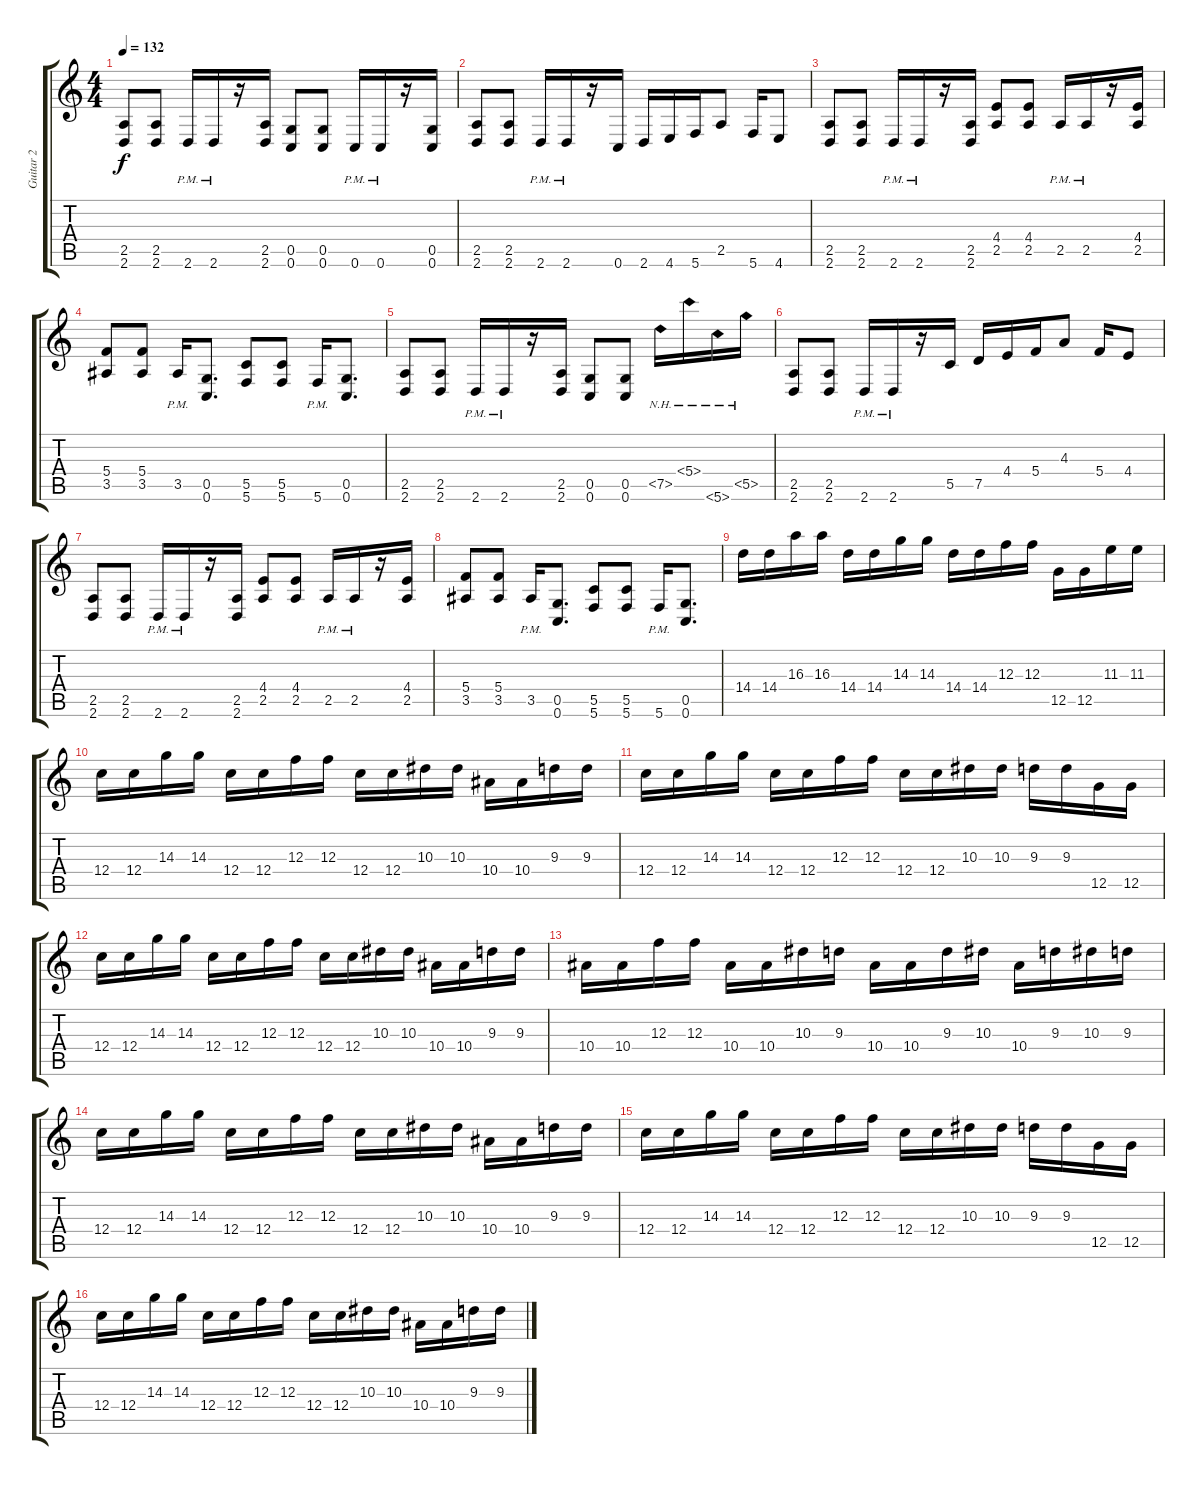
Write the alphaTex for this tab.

\track ("Guitar 2" "Guitar 2") {instrument distortionguitar}
\staff {score tabs}
\tuning (D4 A3 F3 C3 G2 C2) {hide}
\ts (4 4)
\tempo 132
\clef g2
\ks c
(2.5 2.6).8{dy f} (2.5 2.6).8 2.6{pm}.16 2.6{pm}.16 r.16 (2.5 2.6).16 (0.5 0.6).8 (0.5 0.6).8 0.6{pm}.16 0.6{pm}.16 r.16 (0.5 0.6).16 |
(2.5 2.6).8 (2.5 2.6).8 2.6{pm}.16 2.6{pm}.16 r.16 0.6.16 2.6.16 4.6.16 5.6.16 2.5.8 5.6.16 4.6.8 |
(2.5 2.6).8 (2.5 2.6).8 2.6{pm}.16 2.6{pm}.16 r.16 (2.5 2.6).16 (4.4 2.5).8 (4.4 2.5).8 2.5{pm}.16 2.5{pm}.16 r.16 (4.4 2.5).16 |
(5.4 3.5).8 (5.4 3.5).8 3.5{pm}.16 (0.5 0.6).8{d} (5.5 5.6).8 (5.5 5.6).8 5.6{pm}.16 (0.5 0.6).8{d} |
(2.5 2.6).8 (2.5 2.6).8 2.6{pm}.16 2.6{pm}.16 r.16 (2.5 2.6).16 (0.5 0.6).8 (0.5 0.6).8 7.5{nh}.16 5.4{nh}.16 5.6{nh}.16 5.5{nh}.16 |
(2.5 2.6).8 (2.5 2.6).8 2.6{pm}.16 2.6{pm}.16 r.16 5.5.16 7.5.16 4.4.16 5.4.16 4.3.8 5.4.16 4.4.8 |
(2.5 2.6).8 (2.5 2.6).8 2.6{pm}.16 2.6{pm}.16 r.16 (2.5 2.6).16 (4.4 2.5).8 (4.4 2.5).8 2.5{pm}.16 2.5{pm}.16 r.16 (4.4 2.5).16 |
(5.4 3.5).8 (5.4 3.5).8 3.5{pm}.16 (0.5 0.6).8{d} (5.5 5.6).8 (5.5 5.6).8 5.6{pm}.16 (0.5 0.6).8{d} |
14.4.16 14.4.16 16.3.16 16.3.16 14.4.16 14.4.16 14.3.16 14.3.16 14.4.16 14.4.16 12.3.16 12.3.16 12.5.16 12.5.16 11.3.16 11.3.16 |
12.4.16 12.4.16 14.3.16 14.3.16 12.4.16 12.4.16 12.3.16 12.3.16 12.4.16 12.4.16 10.3.16 10.3.16 10.4.16 10.4.16 9.3.16 9.3.16 |
12.4.16 12.4.16 14.3.16 14.3.16 12.4.16 12.4.16 12.3.16 12.3.16 12.4.16 12.4.16 10.3.16 10.3.16 9.3.16 9.3.16 12.5.16 12.5.16 |
12.4.16 12.4.16 14.3.16 14.3.16 12.4.16 12.4.16 12.3.16 12.3.16 12.4.16 12.4.16 10.3.16 10.3.16 10.4.16 10.4.16 9.3.16 9.3.16 |
10.4.16 10.4.16 12.3.16 12.3.16 10.4.16 10.4.16 10.3.16 9.3.16 10.4.16 10.4.16 9.3.16 10.3.16 10.4.16 9.3.16 10.3.16 9.3.16 |
12.4.16 12.4.16 14.3.16 14.3.16 12.4.16 12.4.16 12.3.16 12.3.16 12.4.16 12.4.16 10.3.16 10.3.16 10.4.16 10.4.16 9.3.16 9.3.16 |
12.4.16 12.4.16 14.3.16 14.3.16 12.4.16 12.4.16 12.3.16 12.3.16 12.4.16 12.4.16 10.3.16 10.3.16 9.3.16 9.3.16 12.5.16 12.5.16 |
12.4.16 12.4.16 14.3.16 14.3.16 12.4.16 12.4.16 12.3.16 12.3.16 12.4.16 12.4.16 10.3.16 10.3.16 10.4.16 10.4.16 9.3.16 9.3.16
